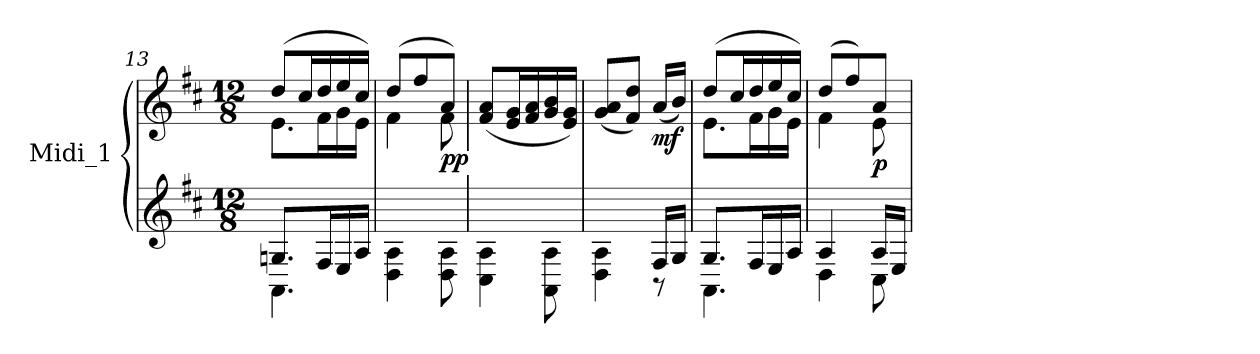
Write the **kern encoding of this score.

**kern	**kern	**dynam
*part1	*part1	*part1
*staff2	*staff1	*staff1/2
*I"Midi_1	*	*
*clefG2	*clefG2	*
*k[f#c#]	*k[f#c#]	*
*D:	*D:	*
*M12/8	*M12/8	*
=13	=13	=13
*^	*^	*
*	*^	*	*	*
8.Gni/L	4.AA\	4.ryy	(>8dd/L	8.e\L	.
.	.	.	16cc#/L	.	.
16F#/L	.	.	16dd/	16f#\L	.
16E/	.	.	16ee/	16g\	.
16A/JJ	.	.	16cc#/JJ)	16e\JJ	.
=14	=14	=14	=14	=14	=14
4D\ 4A\	4ryy	4.ryy	(>8dd/L	4f#\	.
.	.	.	8ff#/	.	.
!	!	!	!	!	!LO:DY:b
8D\ 8A\	8ryy	.	8a/J)	8f#\	pp
=15	=15	=15	=15	=15	=15
4C#\ 4A\	4ryy	4.ryy	(8f#/ 8a/L	4ryy	.
.	.	.	16e/ 16g/L	.	.
.	.	.	16f#/ 16a/	.	.
8AA\ 8A\	8ryy	.	16g/ 16b/	8ryy	.
.	.	.	16e/ 16g/JJ)	.	.
!!LO:LB:g=z	!!
=16	=16	=16	=16	=16	=16
4D\ 4A\	4ryy	4.ryy	(8g/ 8a/L	4ryy	.
.	.	.	8f#/ 8dd/J)	.	.
!	!	!	!	!	!LO:DY:b
16F#/LL	8r	.	(16a/LL	8ryy	mf
16G/JJ	.	.	16b/JJ)	.	.
*v	*v	*v	*	*	*
!!LO:LB:g=z	!!
=17	=17	=17	=17
*	*MM75	*	*
*^	*	*	*
8.G/L	4.AA\	(>8dd/L	8.e\L	.
.	.	16cc#/L	.	.
16F#/L	.	16dd/	16f#\L	.
16E/	.	16ee/	16g\	.
16A/JJ	.	16cc#/JJ)	16e\JJ	.
=18	=18	=18	=18	=18
4A/	4D\	(>8dd/L	4f#\	.
.	.	8ff#/)	.	.
!	!	!	!	!LO:DY:b
16A/LL	8C#\	8a/J	8e\	p
16E/JJ	.	.	.	.
*v	*v	*	*	*
*	*v	*v	*
=	=	=
*-	*-	*-
